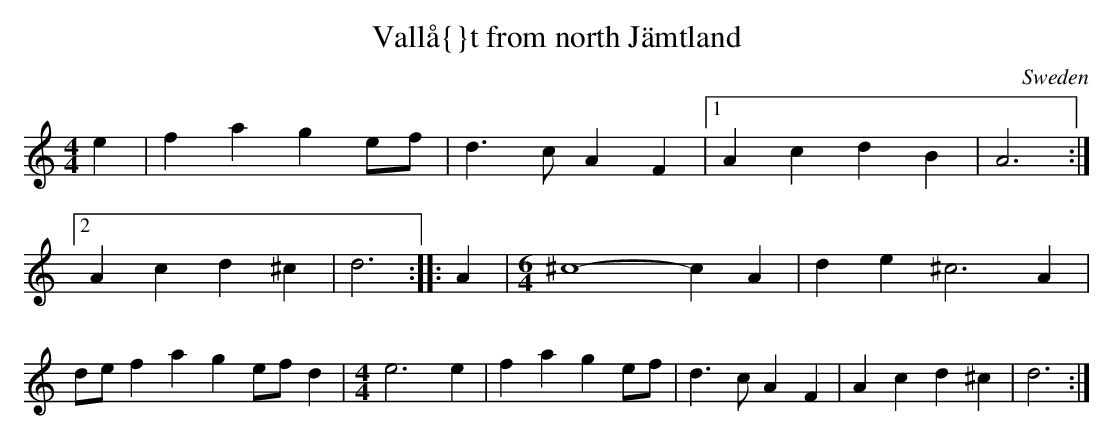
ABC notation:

X:1
T:Vall\aa{}t from north Jämtland
O:Sweden
M:4/4
K:DDor
e2 | f2a2 g2ef | d3c A2F2 \
|1 A2c2 d2B2 | A6 \
:|2 A2c2 d2^c2 | d6 :: A2 |\
M:6/4
^c8-c2 A2 | d2e2 ^c6 A2 | def2 a2g2 ef d2 |\
M:4/4
e6e2 | f2a2g2ef | d3c A2F2 | A2c2d2^c2 | d6 :|
